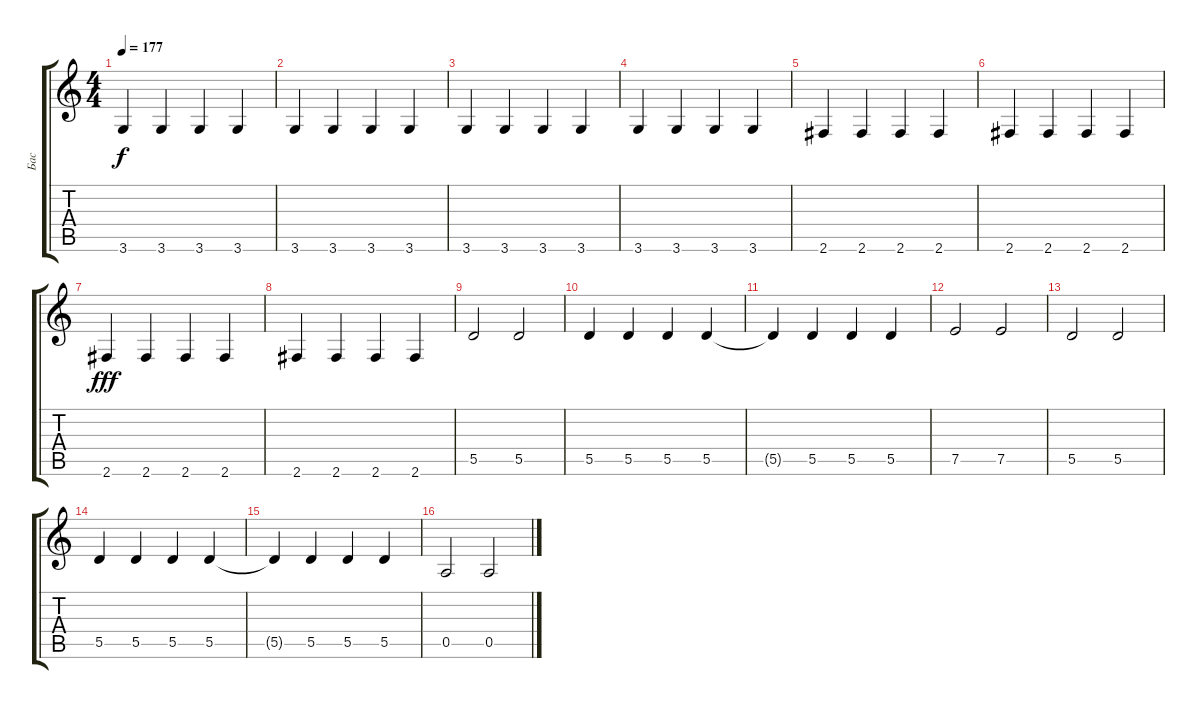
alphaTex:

\track ("Бас" "Бас") {instrument electricbassfinger}
\staff {score tabs}
\tuning (E4 B3 G3 D3 A2 E2) {hide}
\ts (4 4)
\tempo 177
\clef g2
\ks c
3.6.4{dy f} 3.6.4 3.6.4 3.6.4 |
3.6.4 3.6.4 3.6.4 3.6.4 |
3.6.4 3.6.4 3.6.4 3.6.4 |
3.6.4 3.6.4 3.6.4 3.6.4 |
2.6.4 2.6.4 2.6.4 2.6.4 |
2.6.4 2.6.4 2.6.4 2.6.4 |
2.6.4{dy fff} 2.6.4 2.6.4 2.6.4 |
2.6.4 2.6.4 2.6.4 2.6.4 |
5.5.2 5.5.2 |
5.5.4 5.5.4 5.5.4 5.5.4 |
5.5{t}.4 5.5.4 5.5.4 5.5.4 |
7.5.2 7.5.2 |
5.5.2 5.5.2 |
5.5.4 5.5.4 5.5.4 5.5.4 |
5.5{t}.4 5.5.4 5.5.4 5.5.4 |
0.5.2 0.5.2
